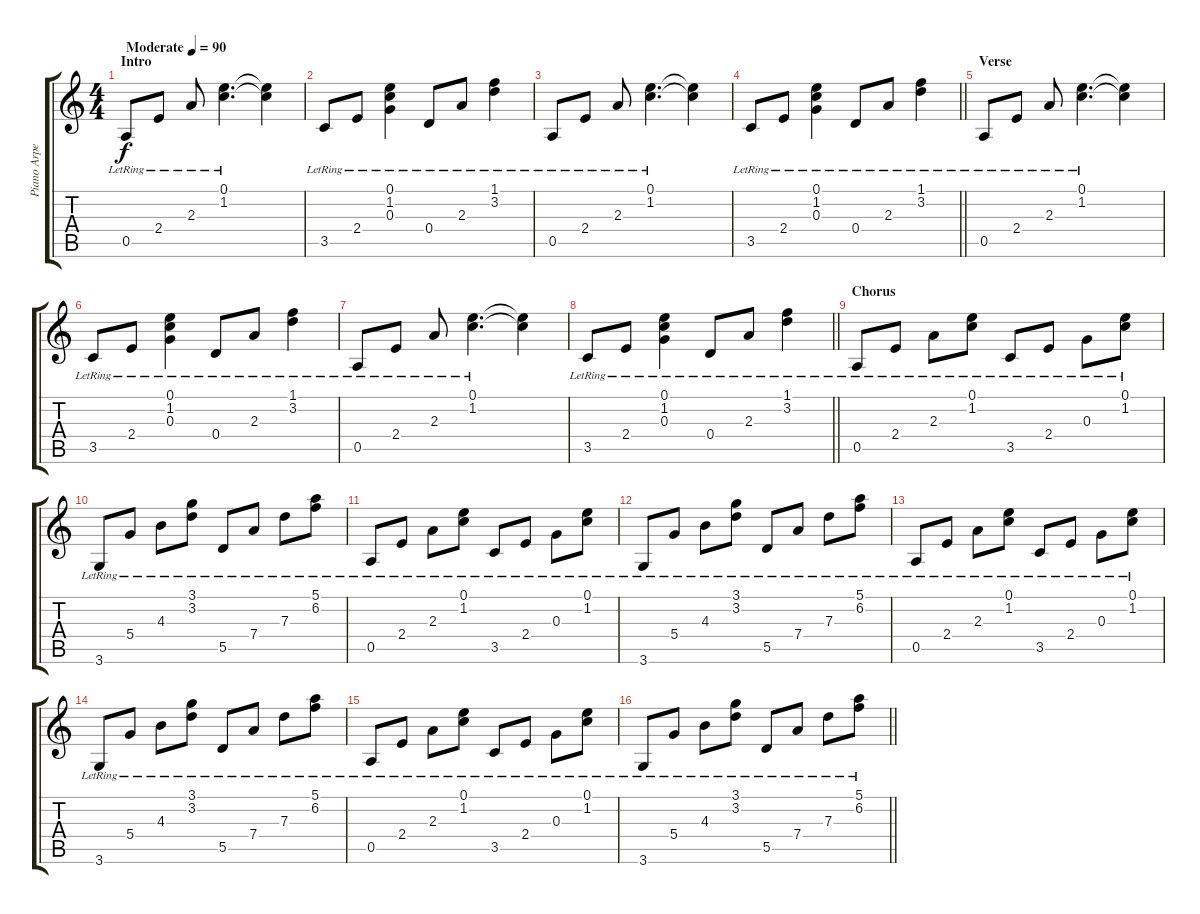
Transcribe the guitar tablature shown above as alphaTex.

\track ("Piano Arpeggios" "Piano Arpe") {instrument acousticguitarsteel}
\staff {score tabs}
\tuning (E4 B3 G3 D3 A2 E2) {hide}
\ts (4 4)
\section ("" "Intro")
\tempo (90 "Moderate")
\clef g2
\ks c
0.5{lr}.8{dy f instrument acousticguitarsteel} 2.4{lr}.8 2.3{lr}.8 (0.1{lr} 1.2{lr}).4{d} (0.1{t} 1.2{t}).4 |
3.5{lr}.8 2.4{lr}.8 (0.1{lr} 1.2{lr} 0.3{lr}).4 0.4{lr}.8 2.3{lr}.8 (1.1{lr} 3.2{lr}).4 |
0.5{lr}.8 2.4{lr}.8 2.3{lr}.8 (0.1{lr} 1.2{lr}).4{d} (0.1{t} 1.2{t}).4 |
\barLineRight lightlight
3.5{lr}.8 2.4{lr}.8 (0.1{lr} 1.2{lr} 0.3{lr}).4 0.4{lr}.8 2.3{lr}.8 (1.1{lr} 3.2{lr}).4 |
\section ("" "Verse")
0.5{lr}.8 2.4{lr}.8 2.3{lr}.8 (0.1{lr} 1.2{lr}).4{d} (0.1{t} 1.2{t}).4 |
3.5{lr}.8 2.4{lr}.8 (0.1{lr} 1.2{lr} 0.3{lr}).4 0.4{lr}.8 2.3{lr}.8 (1.1{lr} 3.2{lr}).4 |
0.5{lr}.8 2.4{lr}.8 2.3{lr}.8 (0.1{lr} 1.2{lr}).4{d} (0.1{t} 1.2{t}).4 |
\barLineRight lightlight
3.5{lr}.8 2.4{lr}.8 (0.1{lr} 1.2{lr} 0.3{lr}).4 0.4{lr}.8 2.3{lr}.8 (1.1{lr} 3.2{lr}).4 |
\section ("" "Chorus")
0.5{lr}.8 2.4{lr}.8 2.3{lr}.8 (0.1{lr} 1.2{lr}).8 3.5{lr}.8 2.4{lr}.8 0.3{lr}.8 (0.1{lr} 1.2{lr}).8 |
3.6{lr}.8 5.4{lr}.8 4.3{lr}.8 (3.1{lr} 3.2{lr}).8 5.5{lr}.8 7.4{lr}.8 7.3{lr}.8 (5.1{lr} 6.2{lr}).8 |
0.5{lr}.8 2.4{lr}.8 2.3{lr}.8 (0.1{lr} 1.2{lr}).8 3.5{lr}.8 2.4{lr}.8 0.3{lr}.8 (0.1{lr} 1.2{lr}).8 |
3.6{lr}.8 5.4{lr}.8 4.3{lr}.8 (3.1{lr} 3.2{lr}).8 5.5{lr}.8 7.4{lr}.8 7.3{lr}.8 (5.1{lr} 6.2{lr}).8 |
0.5{lr}.8 2.4{lr}.8 2.3{lr}.8 (0.1{lr} 1.2{lr}).8 3.5{lr}.8 2.4{lr}.8 0.3{lr}.8 (0.1{lr} 1.2{lr}).8 |
3.6{lr}.8 5.4{lr}.8 4.3{lr}.8 (3.1{lr} 3.2{lr}).8 5.5{lr}.8 7.4{lr}.8 7.3{lr}.8 (5.1{lr} 6.2{lr}).8 |
0.5{lr}.8 2.4{lr}.8 2.3{lr}.8 (0.1{lr} 1.2{lr}).8 3.5{lr}.8 2.4{lr}.8 0.3{lr}.8 (0.1{lr} 1.2{lr}).8 |
\barLineRight lightlight
3.6{lr}.8 5.4{lr}.8 4.3{lr}.8 (3.1{lr} 3.2{lr}).8 5.5{lr}.8 7.4{lr}.8 7.3{lr}.8 (5.1{lr} 6.2{lr}).8
